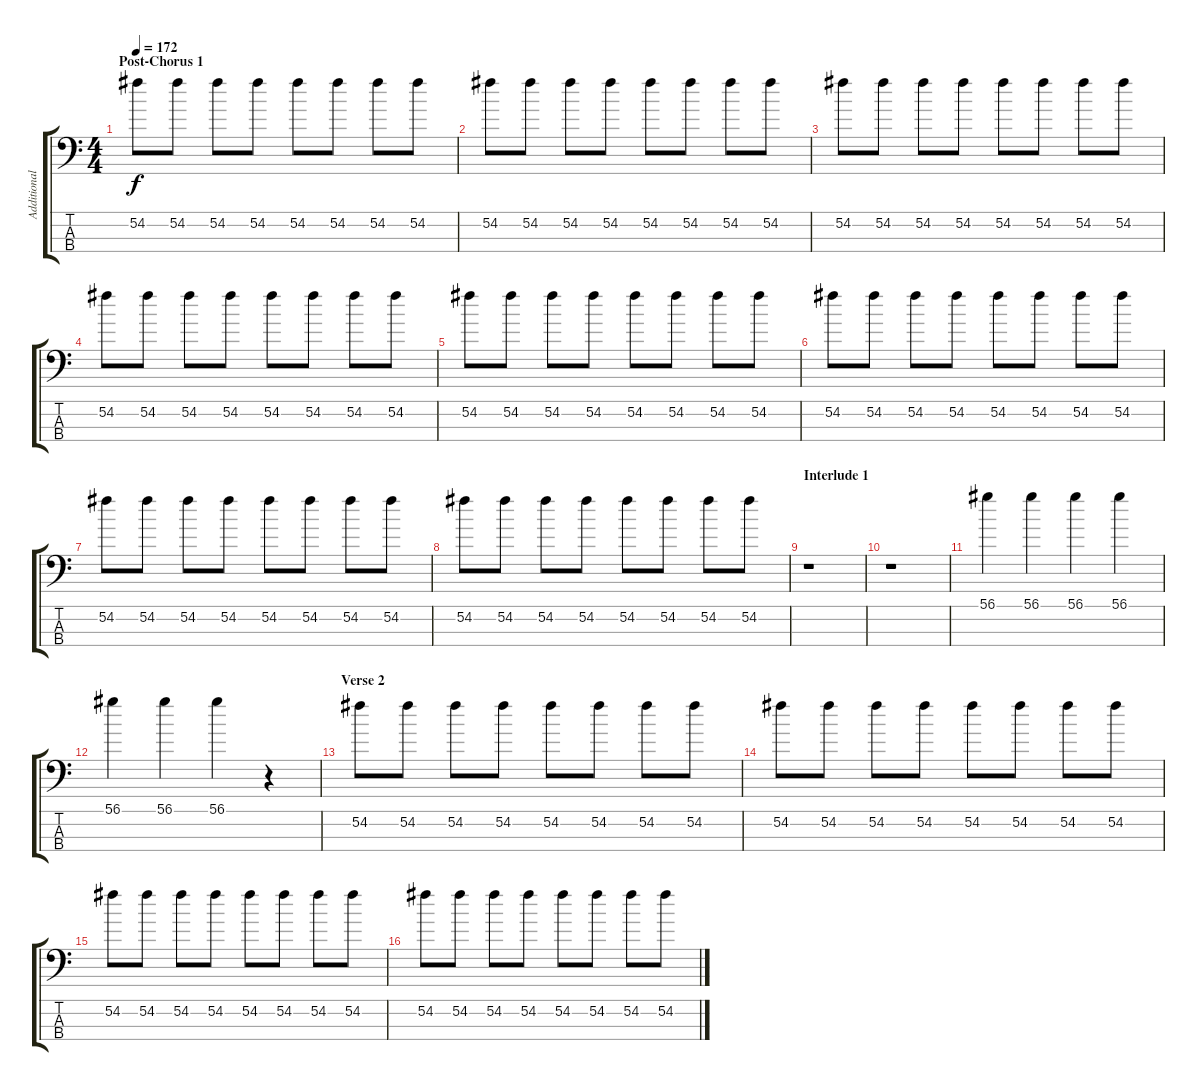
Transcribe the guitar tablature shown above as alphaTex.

\track ("Additional Percussion" "Additional") {instrument acousticgrandpiano}
\staff {score tabs}
\tuning (C-1 C-1 C-1 C-1) {hide}
\ts (4 4)
\section ("" "Post-Chorus 1")
\tempo 172
\clef f4
\ks c
54.2.8{dy f} 54.2.8 54.2.8 54.2.8 54.2.8 54.2.8 54.2.8 54.2.8 |
54.2.8 54.2.8 54.2.8 54.2.8 54.2.8 54.2.8 54.2.8 54.2.8 |
54.2.8 54.2.8 54.2.8 54.2.8 54.2.8 54.2.8 54.2.8 54.2.8 |
54.2.8 54.2.8 54.2.8 54.2.8 54.2.8 54.2.8 54.2.8 54.2.8 |
54.2.8 54.2.8 54.2.8 54.2.8 54.2.8 54.2.8 54.2.8 54.2.8 |
54.2.8 54.2.8 54.2.8 54.2.8 54.2.8 54.2.8 54.2.8 54.2.8 |
54.2.8 54.2.8 54.2.8 54.2.8 54.2.8 54.2.8 54.2.8 54.2.8 |
54.2.8 54.2.8 54.2.8 54.2.8 54.2.8 54.2.8 54.2.8 54.2.8 |
\section ("" "Interlude 1")
r.1 |
r.1 |
56.1.4 56.1.4 56.1.4 56.1.4 |
56.1.4 56.1.4 56.1.4 r.4 |
\section ("" "Verse 2")
54.2.8 54.2.8 54.2.8 54.2.8 54.2.8 54.2.8 54.2.8 54.2.8 |
54.2.8 54.2.8 54.2.8 54.2.8 54.2.8 54.2.8 54.2.8 54.2.8 |
54.2.8 54.2.8 54.2.8 54.2.8 54.2.8 54.2.8 54.2.8 54.2.8 |
54.2.8 54.2.8 54.2.8 54.2.8 54.2.8 54.2.8 54.2.8 54.2.8
